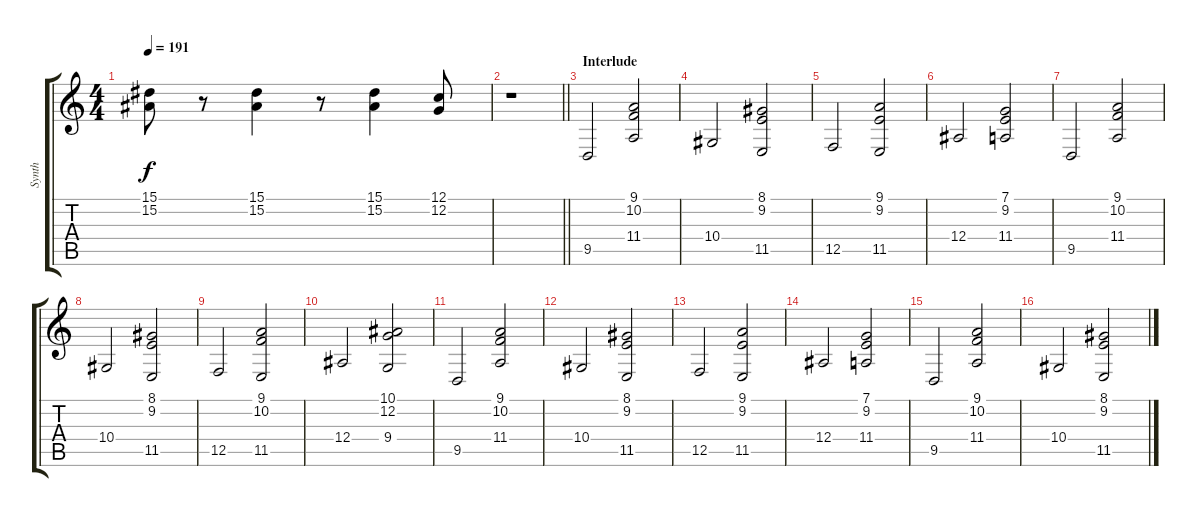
\track ("Synth" "Synth") {instrument stringensemble1}
\staff {score tabs}
\tuning (C4 G3 Eb3 Bb2 F2 C2) {hide}
\ts (4 4)
\tempo 191
\clef g2
\ks c
(15.1 15.2).8{dy f} r.8 (15.1 15.2).4 r.8 (15.1 15.2).4 (12.1 12.2).8 |
\barLineRight lightlight
r.1 |
\section ("" "Interlude")
9.5.2 (9.1 10.2 11.4).2 |
10.4.2 (8.1 9.2 11.5).2 |
12.5.2 (9.1 9.2 11.5).2 |
12.4.2 (7.1 9.2 11.4).2 |
9.5.2 (9.1 10.2 11.4).2 |
10.4.2 (8.1 9.2 11.5).2 |
12.5.2 (9.1 10.2 11.5).2 |
12.4.2 (10.1 12.2 9.4).2 |
9.5.2 (9.1 10.2 11.4).2 |
10.4.2 (8.1 9.2 11.5).2 |
12.5.2 (9.1 9.2 11.5).2 |
12.4.2 (7.1 9.2 11.4).2 |
9.5.2 (9.1 10.2 11.4).2 |
10.4.2 (8.1 9.2 11.5).2
